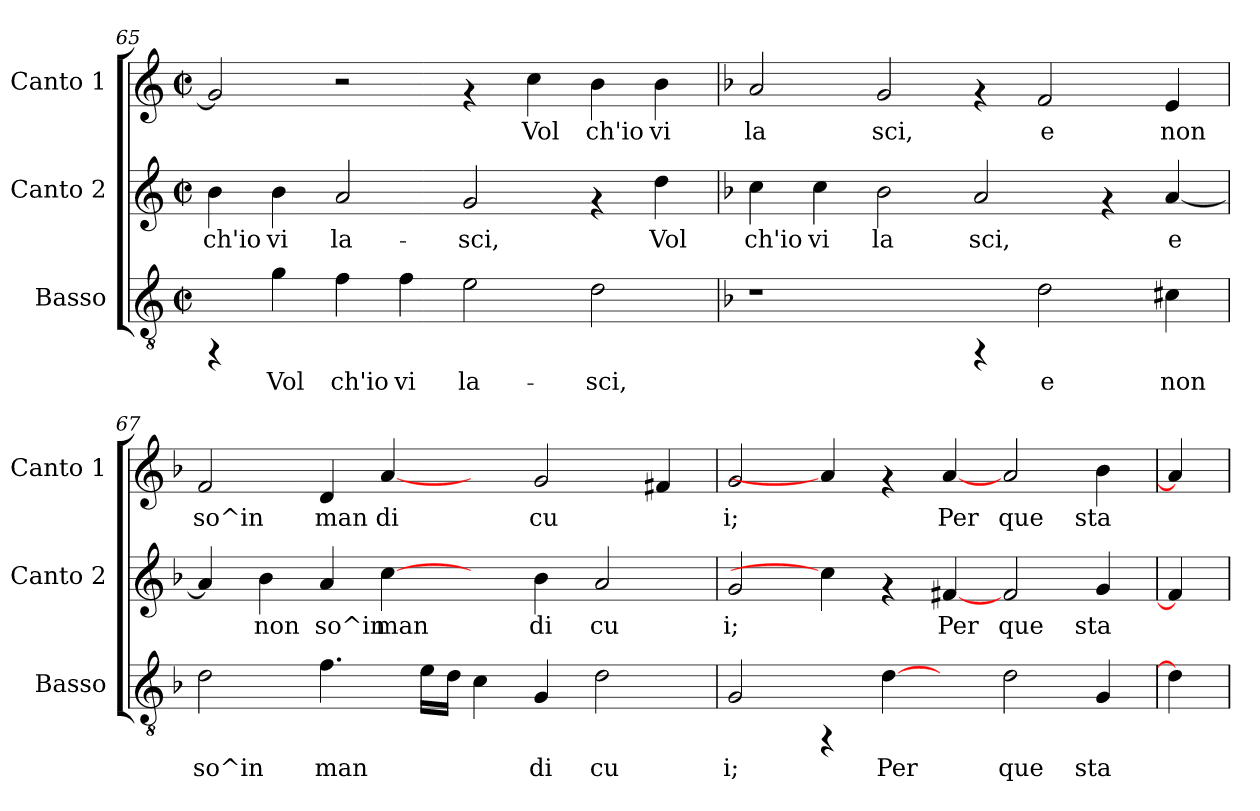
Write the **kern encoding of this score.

**kern	**text	**kern	**text	**kern	**text
*part3	*part3	*part2	*part2	*part1	*part1
*staff3	*staff3	*staff2	*staff2	*staff1	*staff1
*I"Basso	*	*I"Canto 2	*	*I"Canto 1	*
*I'Basso	*	*I'Canto 2	*	*I'Canto 1	*
*clefGv2	*	*clefG2	*	*clefG2	*
*k[]	*	*k[]	*	*k[]	*
*C:	*	*C:	*	*C:	*
*M2/2	*	*M2/2	*	*M2/2	*
*met(c|)	*	*met(c|)	*	*met(c|)	*
=65	=65	=65	=65	=65	=65
!	!	!	!LO:LY:b:cj	!	!LO:LY:b:cj
4rFF	.	4b\	ch'io	2g/]	.
!	!LO:LY:b:cj	!	!LO:LY:b:cj	!	!
4g\	Vol	4b\	vi	.	.
!	!LO:LY:b:cj	!	!LO:LY:b:cj	!	!
4f\	ch'io	2a/	la-	2r	.
!	!LO:LY:b:cj	!	!	!	!
4f\	vi	.	.	.	.
!	!LO:LY:b:cj	!	!LO:LY:b:cj	!	!
2e\	la-	2g/	-sci,	4rf	.
!	!	!	!	!	!LO:LY:b:cj
.	.	.	.	4cc\	Vol
!	!LO:LY:b:cj	!	!	!	!LO:LY:b:cj
2d\	-sci,	4rf	.	4b\	ch'io
!	!	!	!LO:LY:b:cj	!	!LO:LY:b:cj
.	.	4dd\	Vol	4b\	vi
!!LO:LB:g=z
=66	=66	=66	=66	=66	=66
*k[b-]	*	*k[b-]	*	*k[b-]	*
*F:	*	*F:	*	*F:	*
!	!	!	!LO:LY:b:cj	!	!LO:LY:b:cj
1r	.	4cc\	ch'io	2a/	la
!	!	!	!LO:LY:b:cj	!	!
.	.	4cc\	vi	.	.
!	!	!	!LO:LY:b:cj	!	!LO:LY:b:cj
.	.	2b-\	la	2g/	sci,
!	!	!	!LO:LY:b:cj	!	!
4rFF	.	2a/	sci,	4rf	.
!	!LO:LY:b:cj	!	!	!	!LO:LY:b:cj
2d\	e	.	.	2f/	e
.	.	4rf	.	.	.
!	!LO:LY:b:cj	!	!LO:LY:b:cj	!	!LO:LY:b:cj
4c#X\	non	[<4a/	e	4e/	non
=67	=67	=67	=67	=67	=67
!	!LO:LY:b:cj	!	!LO:LY:b:cj	!	!LO:LY:b:cj
2d\	so^in	4a/]	.	2f/	so^in
!	!	!	!LO:LY:b:cj	!	!
.	.	4b-\	non	.	.
!	!LO:LY:b:cj	!	!LO:LY:b:cj	!	!LO:LY:b:cj
4.f\	man	4a/	so^in	4d/	man
!	!	!	!LO:LY:b:cj	!	!LO:LY:b:cj
.	.	[4cc\	man	[4a/	di
!	!LO:LY:b:cj	!	!	!	!
16e\L	.	.	.	.	.
!	!LO:LY:b:cj	!	!	!	!
16d\J	.	.	.	.	.
!	!LO:LY:b:cj	!	!	!	!
4c\	.	4ryy	.	4ryy	.
!	!LO:LY:b:cj	!	!LO:LY:b:cj	!	!LO:LY:b:cj
4G/	di	4b-\	di	2g/	cu
!	!LO:LY:b:cj	!	!LO:LY:b:cj	!	!
2d\	cu	2a/	cu	.	.
!	!	!	!	!	!LO:LY:b:cj
.	.	.	.	4f#/	.
=68	=68	=68	=68	=68	=68
!	!LO:LY:b:cj	!	!LO:LY:b:cj	!	!LO:LY:b:cj
2G/	i;	2g/	i;	2g/	i;
4rFF	.	4cc\]	.	4a/]	.
!	!LO:LY:b:cj	!	!	!	!
[4d\	Per	4rf	.	4rf	.
!	!	!	!LO:LY:b:cj	!	!LO:LY:b:cj
4ryy	.	[4f#X/	Per	[4a/	Per
!	!LO:LY:b:cj	!	!LO:LY:b:cj	!	!LO:LY:b:cj
2d\	que	2f#/	que	2a/	que
!	!LO:LY:b:cj	!	!LO:LY:b:cj	!	!LO:LY:b:cj
4G/	sta	4g/	sta	4b-\	sta
=69	=69	=69	=69	=69	=69
4d\]	.	4f#/]	.	4a/]	.
=	=	=	=	=	=
*-	*-	*-	*-	*-	*-
